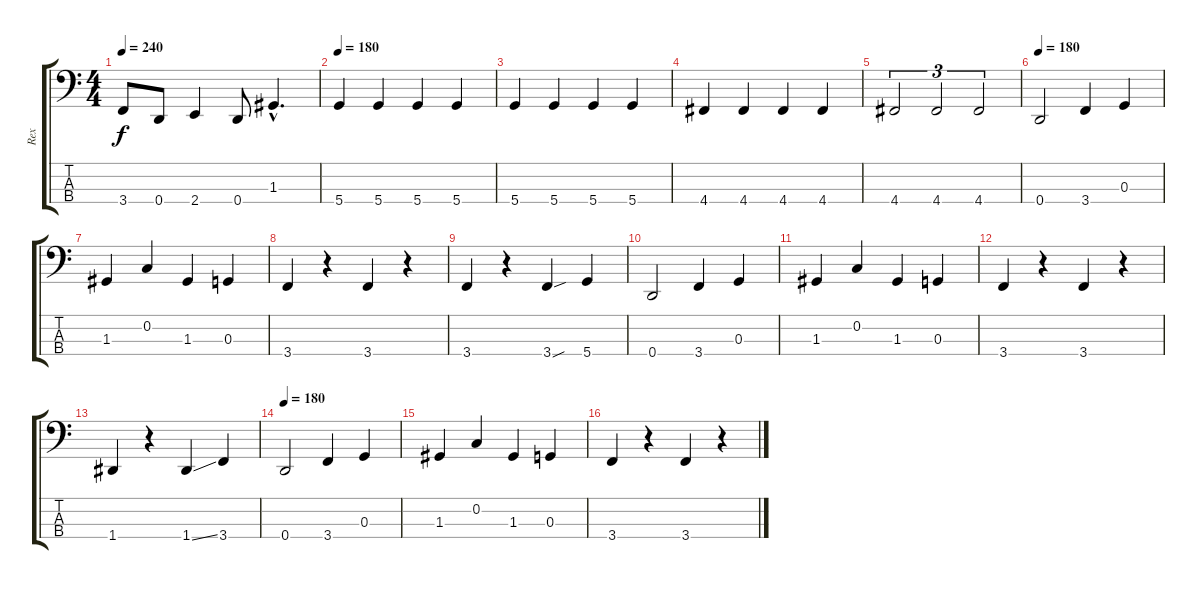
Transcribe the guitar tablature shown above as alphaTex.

\track ("Rex" "Rex") {instrument electricbasspick}
\staff {score tabs}
\tuning (F2 C2 G1 D1) {hide}
\ts (4 4)
\tempo 240
\clef f4
\ks c
3.4{t}.8{dy f} 0.4.8 2.4.4 0.4.8 1.3{hac}.4{d} |
\tempo 180
5.4.4 5.4.4 5.4.4 5.4.4 |
5.4.4 5.4.4 5.4.4 5.4.4 |
4.4.4 4.4.4 4.4.4 4.4.4 |
4.4.2{tu (3 2)} 4.4.2{tu (3 2)} 4.4.2{tu (3 2)} |
\tempo 180
0.4.2 3.4.4 0.3.4 |
1.3.4 0.2.4 1.3.4 0.3.4 |
3.4.4 r.4 3.4.4 r.4 |
3.4.4 r.4 3.4{sou}.4 5.4.4 |
0.4.2 3.4.4 0.3.4 |
1.3.4 0.2.4 1.3.4 0.3.4 |
3.4.4 r.4 3.4.4 r.4 |
1.4.4 r.4 1.4{ss}.4 3.4.4 |
\tempo 180
0.4.2 3.4.4 0.3.4 |
1.3.4 0.2.4 1.3.4 0.3.4 |
3.4.4 r.4 3.4.4 r.4
